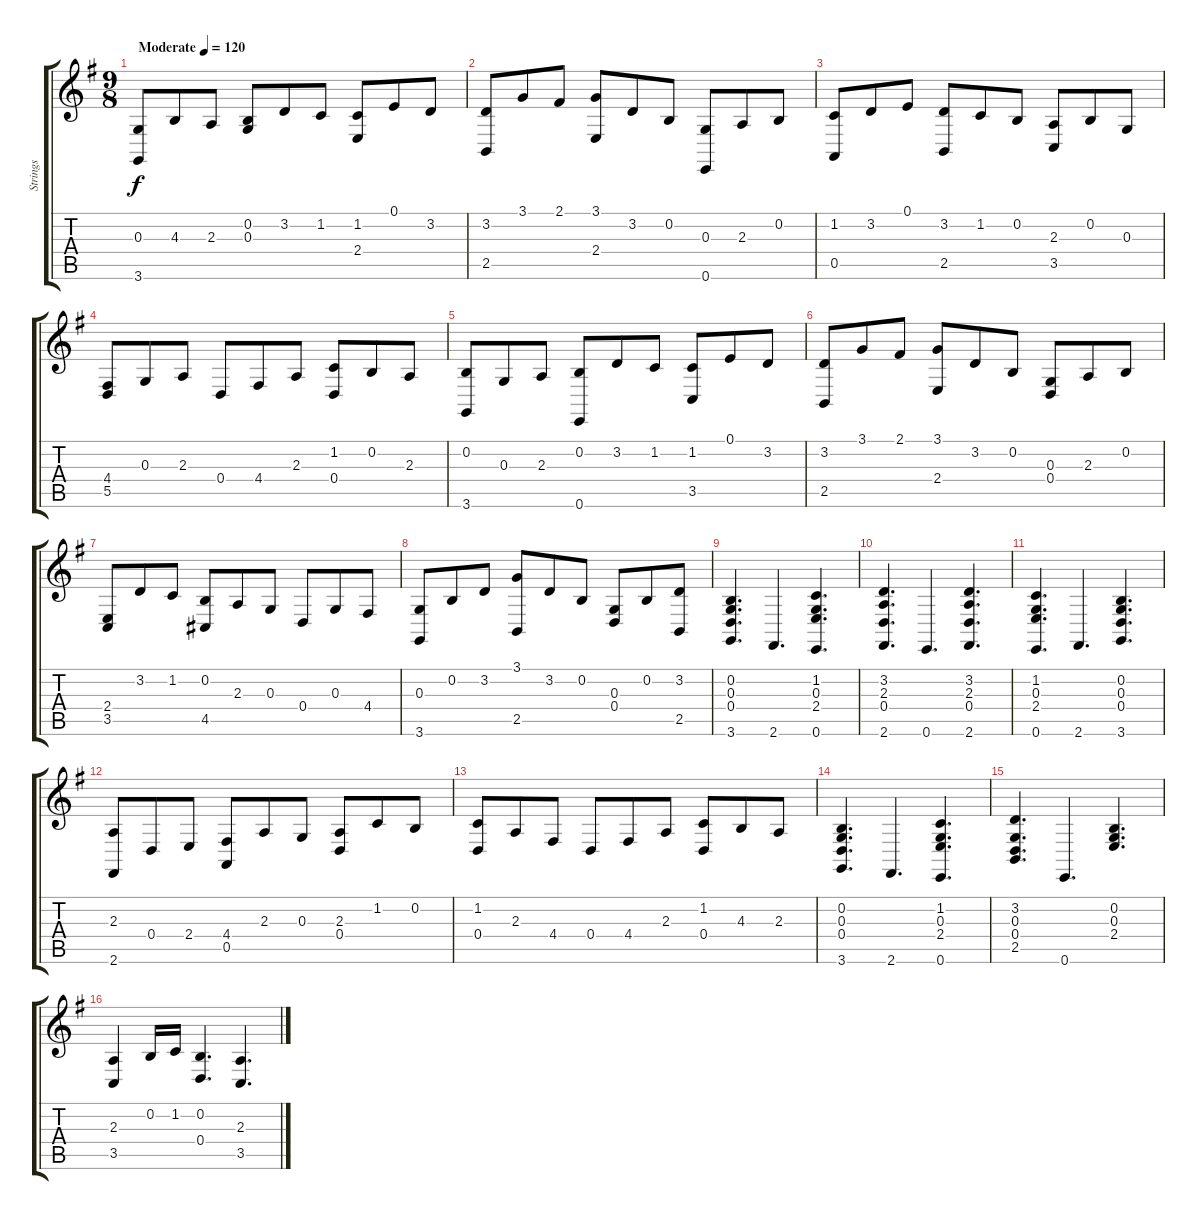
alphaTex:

\track ("Strings" "Strings") {instrument stringensemble1}
\staff {score tabs}
\tuning (E4 B3 G3 D3 A2 E2) {hide}
\ts (9 8)
\tempo (120 "Moderate")
\clef g2
\ks g
(0.3 3.6).8{dy f instrument stringensemble1} 4.3.8 2.3.8 (0.2 0.3).8 3.2.8 1.2.8 (1.2 2.4).8 0.1.8 3.2.8 |
(3.2 2.5).8 3.1.8 2.1.8 (3.1 2.4).8 3.2.8 0.2.8 (0.3 0.6).8 2.3.8 0.2.8 |
(1.2 0.5).8 3.2.8 0.1.8 (3.2 2.5).8 1.2.8 0.2.8 (2.3 3.5).8 0.2.8 0.3.8 |
(4.4 5.5).8 0.3.8 2.3.8 0.4.8 4.4.8 2.3.8 (1.2 0.4).8 0.2.8 2.3.8 |
(0.2 3.6).8 0.3.8 2.3.8 (0.2 0.6).8 3.2.8 1.2.8 (1.2 3.5).8 0.1.8 3.2.8 |
(3.2 2.5).8 3.1.8 2.1.8 (3.1 2.4).8 3.2.8 0.2.8 (0.3 0.4).8 2.3.8 0.2.8 |
(2.4 3.5).8 3.2.8 1.2.8 (0.2 4.5).8 2.3.8 0.3.8 0.4.8 0.3.8 4.4.8 |
(0.3 3.6).8 0.2.8 3.2.8 (3.1 2.5).8 3.2.8 0.2.8 (0.3 0.4).8 0.2.8 (3.2 2.5).8 |
(0.2 0.3 0.4 3.6).4{d} 2.6.4{d} (1.2 0.3 2.4 0.6).4{d} |
(3.2 2.3 0.4 2.6).4{d} 0.6.4{d} (3.2 2.3 0.4 2.6).4{d} |
(1.2 0.3 2.4 0.6).4{d} 2.6.4{d} (0.2 0.3 0.4 3.6).4{d} |
(2.3 2.6).8 0.4.8 2.4.8 (4.4 0.5).8 2.3.8 0.3.8 (2.3 0.4).8 1.2.8 0.2.8 |
(1.2 0.4).8 2.3.8 4.4.8 0.4.8 4.4.8 2.3.8 (1.2 0.4).8 4.3.8 2.3.8 |
(0.2 0.3 0.4 3.6).4{d} 2.6.4{d} (1.2 0.3 2.4 0.6).4{d} |
(3.2 0.3 0.4 2.5).4{d} 0.6.4{d} (0.2 0.3 2.4).4{d} |
(2.3 3.5).4 0.2.16 1.2.16 (0.2 0.4).4{d} (2.3 3.5).4{d}
